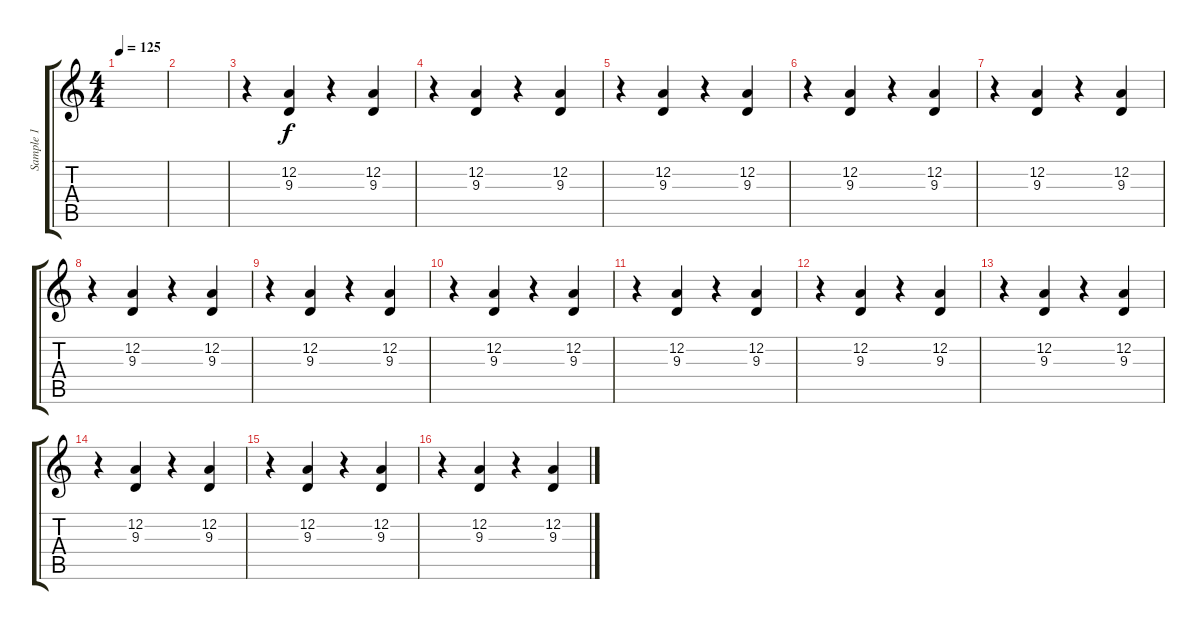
\track ("Sample 1" "Sample 1") {instrument lead1square}
\staff {score tabs}
\tuning (D4 A3 F3 C3 G2 C2) {hide}
\ts (4 4)
\tempo 125
\clef g2
\ks c
|
|
r.4 (12.2 9.3).4 r.4 (12.2 9.3).4 |
r.4 (12.2 9.3).4 r.4 (12.2 9.3).4 |
r.4 (12.2 9.3).4 r.4 (12.2 9.3).4 |
r.4 (12.2 9.3).4 r.4 (12.2 9.3).4 |
r.4 (12.2 9.3).4 r.4 (12.2 9.3).4 |
r.4 (12.2 9.3).4 r.4 (12.2 9.3).4 |
r.4 (12.2 9.3).4 r.4 (12.2 9.3).4 |
r.4 (12.2 9.3).4 r.4 (12.2 9.3).4 |
r.4 (12.2 9.3).4 r.4 (12.2 9.3).4 |
r.4 (12.2 9.3).4 r.4 (12.2 9.3).4 |
r.4 (12.2 9.3).4 r.4 (12.2 9.3).4 |
r.4 (12.2 9.3).4 r.4 (12.2 9.3).4 |
r.4 (12.2 9.3).4 r.4 (12.2 9.3).4 |
r.4 (12.2 9.3).4 r.4 (12.2 9.3).4
